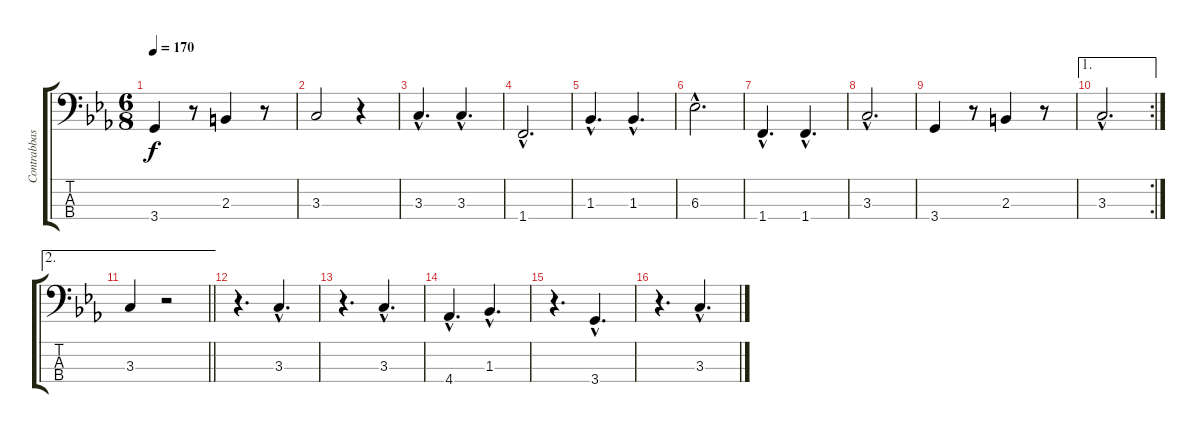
\track ("Contrabbasso" "Contrabbas") {instrument acousticbass}
\staff {score tabs}
\tuning (G2 D2 A1 E1) {hide}
\ts (6 8)
\tempo 170
\clef f4
\ks eb
3.4.4{dy f} r.8 2.3.4 r.8 |
3.3.2 r.4 |
3.3{hac}.4{d} 3.3{hac}.4{d} |
1.4{hac}.2{d} |
1.3{hac}.4{d} 1.3{hac}.4{d} |
6.3{hac}.2{d} |
1.4{hac}.4{d} 1.4{hac}.4{d} |
3.3{hac}.2{d} |
3.4.4 r.8 2.3.4 r.8 |
\ae 1
\rc 2
3.3{hac}.2{d} |
\ae 2
\barLineRight lightlight
3.3.4 r.2 |
r.4{d} 3.3{hac}.4{d} |
r.4{d} 3.3{hac}.4{d} |
4.4{hac}.4{d} 1.3{hac}.4{d} |
r.4{d} 3.4{hac}.4{d} |
r.4{d} 3.3{hac}.4{d}
